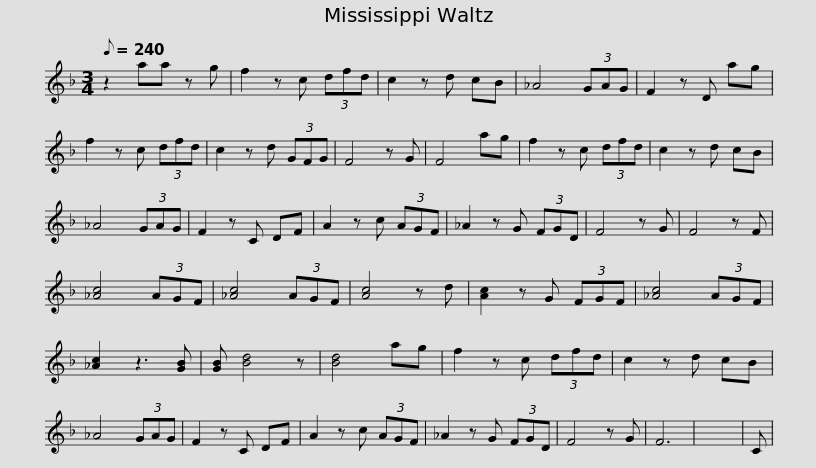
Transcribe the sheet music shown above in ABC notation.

X:1
L:1/8
Q:1/8=240
M:3/4
I:linebreak $
K:F
V:1 treble
V:1
 z2 aa z g | f2 z c (3dfd | c2 z d cB | _A4 (3GAG | F2 z D ag | %5
 f2 z c (3dfd | c2 z d (3GFG | F4 z G |$ F4 ag | f2 z c (3dfd | %10
 c2 z d cB | _A4 (3GAG | F2 z C DF | A2 z c (3AGF | _A2 z G (3FGD | %15
 F4 z G | F4 z F |$ [_Ac]4 (3AGF | [_Ac]4 (3AGF | [Ac]4 z d | %20
 [Ac]2 z G (3FGF | [_Ac]4 (3AGF | [_Ac]2 z3 [GB] | [GB] [Bd]4 z | [Bd]4 ag | %25
 f2 z c (3dfd |$ c2 z d cB | _A4 (3GAG | F2 z C DF | A2 z c (3AGF | %30
 _A2 z G (3FGD | F4 z G | F6 | x6 | C | %35
